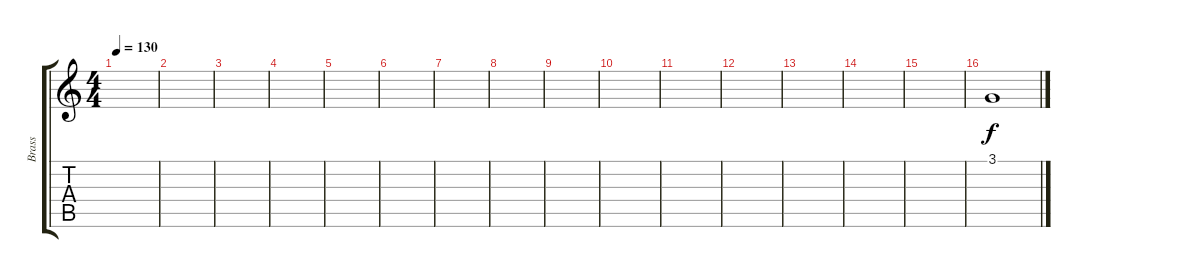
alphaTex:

\track ("Brass" "Brass") {instrument frenchhorn}
\staff {score tabs}
\tuning (E4 B3 G3 D3 A2 E2) {hide}
\ts (4 4)
\tempo 130
\clef g2
\ks c
|
|
|
|
|
|
|
|
|
|
|
|
|
|
|
3.1.1
